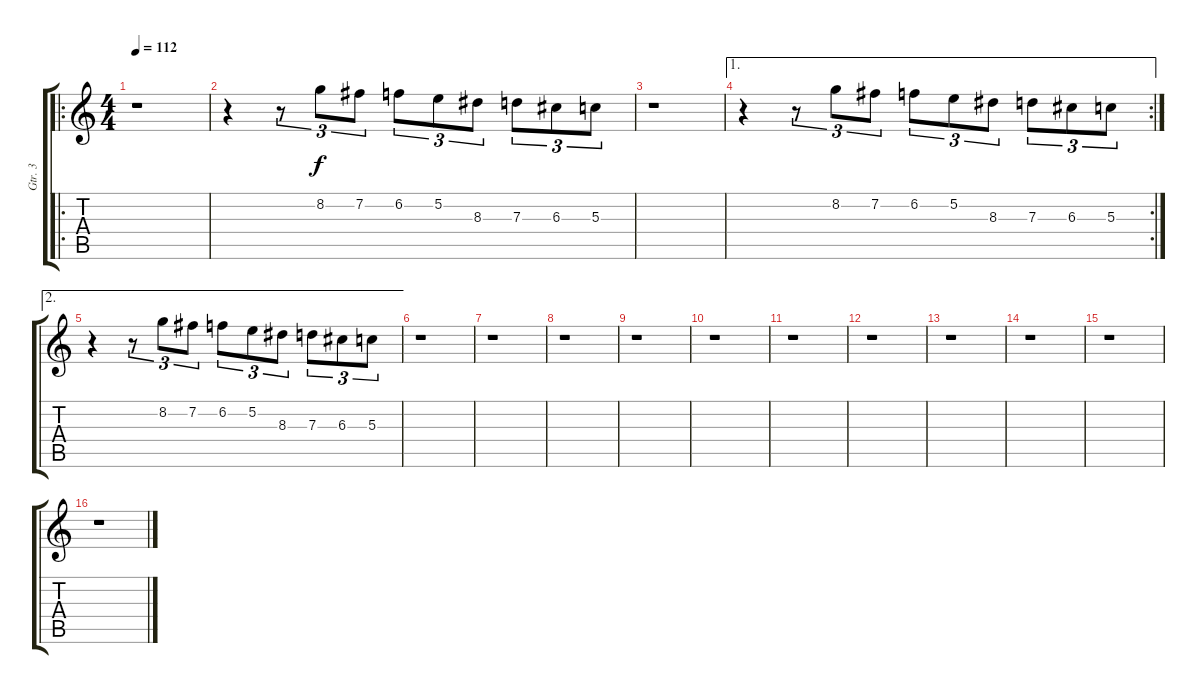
\track ("Gtr. 3" "Gtr. 3") {instrument distortionguitar}
\staff {score tabs}
\tuning (E4 B3 G3 D3 A2 E2) {hide}
\ro
\ts (4 4)
\tempo 112
\clef g2
\ks c
r.1{dy f} |
r.4 r.8{tu (3 2)} 8.2.8{tu (3 2)} 7.2.8{tu (3 2)} 6.2.8{tu (3 2)} 5.2.8{tu (3 2)} 8.3.8{tu (3 2)} 7.3.8{tu (3 2)} 6.3.8{tu (3 2)} 5.3.8{tu (3 2)} |
r.1 |
\ae 1
\rc 2
r.4 r.8{tu (3 2)} 8.2.8{tu (3 2)} 7.2.8{tu (3 2)} 6.2.8{tu (3 2)} 5.2.8{tu (3 2)} 8.3.8{tu (3 2)} 7.3.8{tu (3 2)} 6.3.8{tu (3 2)} 5.3.8{tu (3 2)} |
\ae 2
r.4 r.8{tu (3 2)} 8.2.8{tu (3 2)} 7.2.8{tu (3 2)} 6.2.8{tu (3 2)} 5.2.8{tu (3 2)} 8.3.8{tu (3 2)} 7.3.8{tu (3 2)} 6.3.8{tu (3 2)} 5.3.8{tu (3 2)} |
r.1 |
r.1 |
r.1 |
r.1 |
r.1 |
r.1 |
r.1 |
r.1 |
r.1 |
r.1 |
r.1
